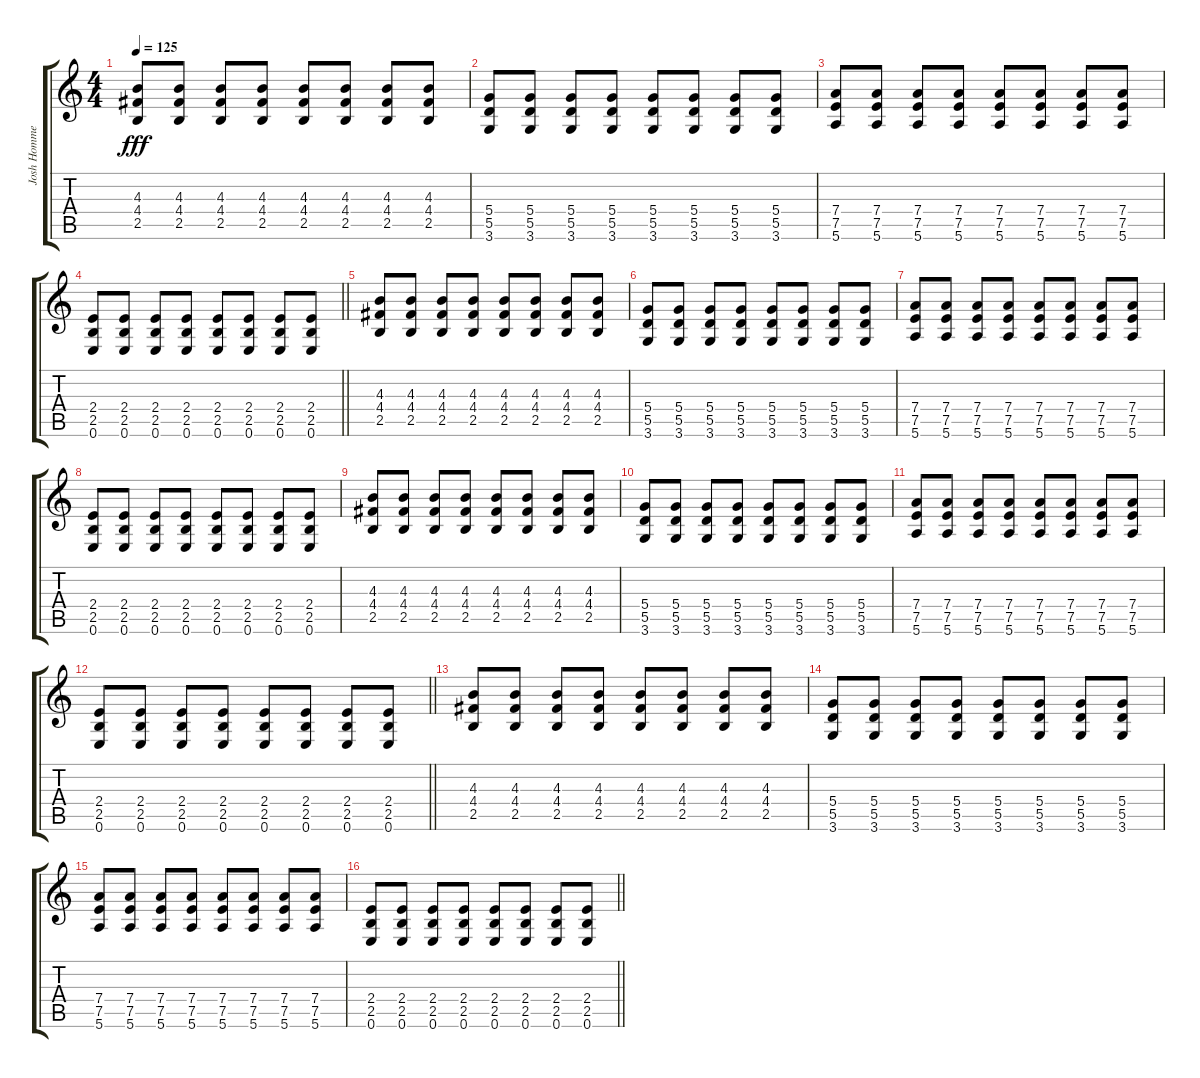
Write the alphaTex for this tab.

\track ("Josh Homme" "Josh Homme") {instrument overdrivenguitar}
\staff {score tabs}
\tuning (E4 B3 G3 D3 A2 E2) {hide}
\ts (4 4)
\tempo 125
\clef g2
\ks c
(4.3 4.4 2.5).8{dy fff} (4.3 4.4 2.5).8 (4.3 4.4 2.5).8 (4.3 4.4 2.5).8 (4.3 4.4 2.5).8 (4.3 4.4 2.5).8 (4.3 4.4 2.5).8 (4.3 4.4 2.5).8 |
(5.4 5.5 3.6).8 (5.4 5.5 3.6).8 (5.4 5.5 3.6).8 (5.4 5.5 3.6).8 (5.4 5.5 3.6).8 (5.4 5.5 3.6).8 (5.4 5.5 3.6).8 (5.4 5.5 3.6).8 |
(7.4 7.5 5.6).8 (7.4 7.5 5.6).8 (7.4 7.5 5.6).8 (7.4 7.5 5.6).8 (7.4 7.5 5.6).8 (7.4 7.5 5.6).8 (7.4 7.5 5.6).8 (7.4 7.5 5.6).8 |
\barLineRight lightlight
(2.4 2.5 0.6).8 (2.4 2.5 0.6).8 (2.4 2.5 0.6).8 (2.4 2.5 0.6).8 (2.4 2.5 0.6).8 (2.4 2.5 0.6).8 (2.4 2.5 0.6).8 (2.4 2.5 0.6).8 |
(4.3 4.4 2.5).8 (4.3 4.4 2.5).8 (4.3 4.4 2.5).8 (4.3 4.4 2.5).8 (4.3 4.4 2.5).8 (4.3 4.4 2.5).8 (4.3 4.4 2.5).8 (4.3 4.4 2.5).8 |
(5.4 5.5 3.6).8 (5.4 5.5 3.6).8 (5.4 5.5 3.6).8 (5.4 5.5 3.6).8 (5.4 5.5 3.6).8 (5.4 5.5 3.6).8 (5.4 5.5 3.6).8 (5.4 5.5 3.6).8 |
(7.4 7.5 5.6).8 (7.4 7.5 5.6).8 (7.4 7.5 5.6).8 (7.4 7.5 5.6).8 (7.4 7.5 5.6).8 (7.4 7.5 5.6).8 (7.4 7.5 5.6).8 (7.4 7.5 5.6).8 |
(2.4 2.5 0.6).8 (2.4 2.5 0.6).8 (2.4 2.5 0.6).8 (2.4 2.5 0.6).8 (2.4 2.5 0.6).8 (2.4 2.5 0.6).8 (2.4 2.5 0.6).8 (2.4 2.5 0.6).8 |
(4.3 4.4 2.5).8 (4.3 4.4 2.5).8 (4.3 4.4 2.5).8 (4.3 4.4 2.5).8 (4.3 4.4 2.5).8 (4.3 4.4 2.5).8 (4.3 4.4 2.5).8 (4.3 4.4 2.5).8 |
(5.4 5.5 3.6).8 (5.4 5.5 3.6).8 (5.4 5.5 3.6).8 (5.4 5.5 3.6).8 (5.4 5.5 3.6).8 (5.4 5.5 3.6).8 (5.4 5.5 3.6).8 (5.4 5.5 3.6).8 |
(7.4 7.5 5.6).8 (7.4 7.5 5.6).8 (7.4 7.5 5.6).8 (7.4 7.5 5.6).8 (7.4 7.5 5.6).8 (7.4 7.5 5.6).8 (7.4 7.5 5.6).8 (7.4 7.5 5.6).8 |
\barLineRight lightlight
(2.4 2.5 0.6).8 (2.4 2.5 0.6).8 (2.4 2.5 0.6).8 (2.4 2.5 0.6).8 (2.4 2.5 0.6).8 (2.4 2.5 0.6).8 (2.4 2.5 0.6).8 (2.4 2.5 0.6).8 |
(4.3 4.4 2.5).8 (4.3 4.4 2.5).8 (4.3 4.4 2.5).8 (4.3 4.4 2.5).8 (4.3 4.4 2.5).8 (4.3 4.4 2.5).8 (4.3 4.4 2.5).8 (4.3 4.4 2.5).8 |
(5.4 5.5 3.6).8 (5.4 5.5 3.6).8 (5.4 5.5 3.6).8 (5.4 5.5 3.6).8 (5.4 5.5 3.6).8 (5.4 5.5 3.6).8 (5.4 5.5 3.6).8 (5.4 5.5 3.6).8 |
(7.4 7.5 5.6).8 (7.4 7.5 5.6).8 (7.4 7.5 5.6).8 (7.4 7.5 5.6).8 (7.4 7.5 5.6).8 (7.4 7.5 5.6).8 (7.4 7.5 5.6).8 (7.4 7.5 5.6).8 |
\barLineRight lightlight
(2.4 2.5 0.6).8 (2.4 2.5 0.6).8 (2.4 2.5 0.6).8 (2.4 2.5 0.6).8 (2.4 2.5 0.6).8 (2.4 2.5 0.6).8 (2.4 2.5 0.6).8 (2.4 2.5 0.6).8
